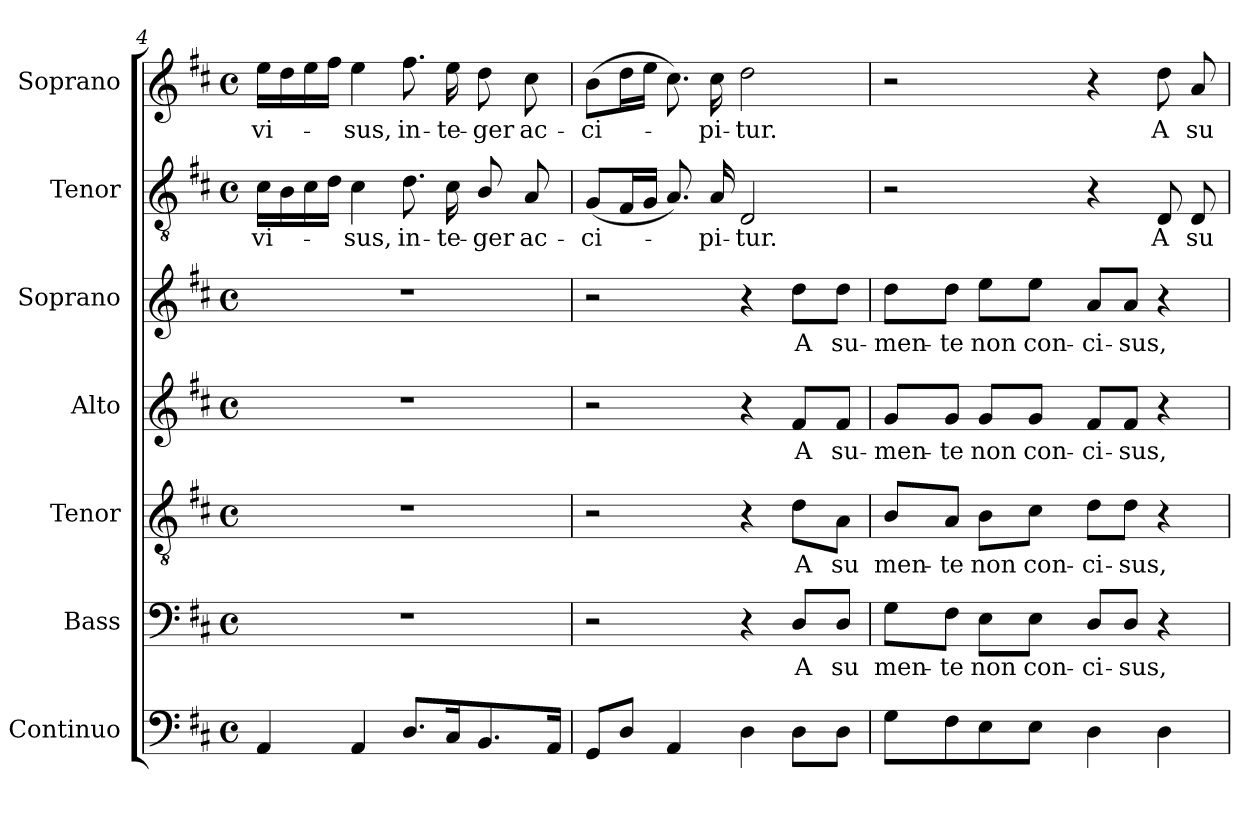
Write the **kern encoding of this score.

**kern	**kern	**text	**kern	**text	**kern	**text	**kern	**text	**kern	**text	**kern	**text
*part7	*part6	*part6	*part5	*part5	*part4	*part4	*part3	*part3	*part2	*part2	*part1	*part1
*staff7	*staff6	*staff6	*staff5	*staff5	*staff4	*staff4	*staff3	*staff3	*staff2	*staff2	*staff1	*staff1
*I"Continuo	*I"Bass	*	*I"Tenor	*	*I"Alto	*	*I"Soprano	*	*I"Tenor	*	*I"Soprano	*
*I'Cont.	*I'B.	*	*I'T.	*	*I'A.	*	*I'S.	*	*I'T.	*	*I'S.	*
*clefF4	*clefF4	*	*clefGv2	*	*clefG2	*	*clefG2	*	*clefGv2	*	*clefG2	*
*	*	*	*ITrd7c12	*	*	*	*	*	*ITrd7c12	*	*	*
*k[f#c#]	*k[f#c#]	*	*k[f#c#]	*	*k[f#c#]	*	*k[f#c#]	*	*k[f#c#]	*	*k[f#c#]	*
*D:	*D:	*	*D:	*	*D:	*	*D:	*	*D:	*	*D:	*
*M4/4	*M4/4	*	*M4/4	*	*M4/4	*	*M4/4	*	*M4/4	*	*M4/4	*
*met(c)	*met(c)	*	*met(c)	*	*met(c)	*	*met(c)	*	*met(c)	*	*met(c)	*
=4	=4	=4	=4	=4	=4	=4	=4	=4	=4	=4	=4	=4
!	!	!	!	!	!	!	!	!	!	!LO:LY:b:color=#000000	!	!
!	!	!	!	!	!	!	!	!	!	!	!	!LO:LY:b:color=#000000
4AAi/	1r	.	1r	.	1r	.	1r	.	16C#i\LL	-vi-	16eei\LL	-vi-
.	.	.	.	.	.	.	.	.	16BBi\	.	16ddi\	.
.	.	.	.	.	.	.	.	.	16C#i\	.	16eei\	.
.	.	.	.	.	.	.	.	.	16Di\JJ	.	16ff#i\JJ	.
!	!	!	!	!	!	!	!	!	!	!LO:LY:b:color=#000000	!	!
!	!	!	!	!	!	!	!	!	!	!	!	!LO:LY:b:color=#000000
4AAi/	.	.	.	.	.	.	.	.	4C#i\	-sus,	4eei\	-sus,
!	!	!	!	!	!	!	!	!	!	!LO:LY:b:color=#000000	!	!
!	!	!	!	!	!	!	!	!	!	!	!	!LO:LY:b:color=#000000
8.Di/L	.	.	.	.	.	.	.	.	8.Di\	in-	8.ff#i\	in-
!	!	!	!	!	!	!	!	!	!	!LO:LY:b:color=#000000	!	!
!	!	!	!	!	!	!	!	!	!	!	!	!LO:LY:b:color=#000000
16C#i/k	.	.	.	.	.	.	.	.	16C#i\	-te-	16eei\	-te-
!	!	!	!	!	!	!	!	!	!	!LO:LY:b:color=#000000	!	!
!	!	!	!	!	!	!	!	!	!	!	!	!LO:LY:b:color=#000000
8.BBi/	.	.	.	.	.	.	.	.	8BBi/	-ger	8ddi\	-ger
!	!	!	!	!	!	!	!	!	!	!LO:LY:b:color=#000000	!	!
!	!	!	!	!	!	!	!	!	!	!	!	!LO:LY:b:color=#000000
.	.	.	.	.	.	.	.	.	8AAi/	ac-	8cc#i\	ac-
16AAi/Jk	.	.	.	.	.	.	.	.	.	.	.	.
!!LO:LB:g=z
=5	=5	=5	=5	=5	=5	=5	=5	=5	=5	=5	=5	=5
!	!	!	!	!	!	!	!	!	!	!LO:LY:b:color=#000000	!	!
!	!	!	!	!	!	!	!	!	!	!	!	!LO:LY:b:color=#000000
8GGi/L	2r	.	2r	.	2r	.	2r	.	(8GGi/L	-ci-	(8bi\L	-ci-
8Di/J	.	.	.	.	.	.	.	.	16FF#i/L	.	16ddi\L	.
.	.	.	.	.	.	.	.	.	16GGi/JJ	.	16eei\JJ	.
4AAi/	.	.	.	.	.	.	.	.	8.AAi/)	.	8.cc#i\)	.
!	!	!	!	!	!	!	!	!	!	!LO:LY:b:color=#000000	!	!
!	!	!	!	!	!	!	!	!	!	!	!	!LO:LY:b:color=#000000
.	.	.	.	.	.	.	.	.	16AAi/	-pi-	16cc#i\	-pi-
!	!	!	!	!	!	!	!	!	!	!LO:LY:b:color=#000000	!	!
!	!	!	!	!	!	!	!	!	!	!	!	!LO:LY:b:color=#000000
4Di\	4r	.	4r	.	4r	.	4r	.	2DDi/	-tur.	2ddi\	-tur.
!	!	!LO:LY:b:color=#000000	!	!	!	!	!	!	!	!	!	!
!	!	!	!	!LO:LY:b:color=#000000	!	!	!	!	!	!	!	!
!	!	!	!	!	!	!LO:LY:b:color=#000000	!	!	!	!	!	!
!	!	!	!	!	!	!	!	!LO:LY:b:color=#000000	!	!	!	!
8Di\L	8Di/L	A	8Di\L	A	8f#i/L	A	8ddi\L	A	.	.	.	.
!	!	!LO:LY:b:color=#000000	!	!	!	!	!	!	!	!	!	!
!	!	!	!	!LO:LY:b:color=#000000	!	!	!	!	!	!	!	!
!	!	!	!	!	!	!LO:LY:b:color=#000000	!	!	!	!	!	!
!	!	!	!	!	!	!	!	!LO:LY:b:color=#000000	!	!	!	!
8Di\J	8Di/J	su	8AAi\J	su	8f#i/J	su-	8ddi\J	su-	.	.	.	.
=6	=6	=6	=6	=6	=6	=6	=6	=6	=6	=6	=6	=6
!	!	!LO:LY:b:color=#000000	!	!	!	!	!	!	!	!	!	!
!	!	!	!	!LO:LY:b:color=#000000	!	!	!	!	!	!	!	!
!	!	!	!	!	!	!LO:LY:b:color=#000000	!	!	!	!	!	!
!	!	!	!	!	!	!	!	!LO:LY:b:color=#000000	!	!	!	!
8Gi\L	8Gi\L	men-	8BBi/L	men-	8gi/L	-men-	8ddi\L	-men-	2r	.	2r	.
!	!	!LO:LY:b:color=#000000	!	!	!	!	!	!	!	!	!	!
!	!	!	!	!LO:LY:b:color=#000000	!	!	!	!	!	!	!	!
!	!	!	!	!	!	!LO:LY:b:color=#000000	!	!	!	!	!	!
!	!	!	!	!	!	!	!	!LO:LY:b:color=#000000	!	!	!	!
8F#i\	8F#i\J	-te	8AAi/J	-te	8gi/J	-te	8ddi\J	-te	.	.	.	.
!	!	!LO:LY:b:color=#000000	!	!	!	!	!	!	!	!	!	!
!	!	!	!	!LO:LY:b:color=#000000	!	!	!	!	!	!	!	!
!	!	!	!	!	!	!LO:LY:b:color=#000000	!	!	!	!	!	!
!	!	!	!	!	!	!	!	!LO:LY:b:color=#000000	!	!	!	!
8Ei\	8Ei\L	non	8BBi\L	non	8gi/L	non	8eei\L	non	.	.	.	.
!	!	!LO:LY:b:color=#000000	!	!	!	!	!	!	!	!	!	!
!	!	!	!	!LO:LY:b:color=#000000	!	!	!	!	!	!	!	!
!	!	!	!	!	!	!LO:LY:b:color=#000000	!	!	!	!	!	!
!	!	!	!	!	!	!	!	!LO:LY:b:color=#000000	!	!	!	!
8Ei\J	8Ei\J	con-	8C#i\J	con-	8gi/J	con-	8eei\J	con-	.	.	.	.
!	!	!LO:LY:b:color=#000000	!	!	!	!	!	!	!	!	!	!
!	!	!	!	!LO:LY:b:color=#000000	!	!	!	!	!	!	!	!
!	!	!	!	!	!	!LO:LY:b:color=#000000	!	!	!	!	!	!
!	!	!	!	!	!	!	!	!LO:LY:b:color=#000000	!	!	!	!
4Di\	8Di/L	-ci-	8Di\L	-ci-	8f#i/L	-ci-	8ai/L	-ci-	4r	.	4r	.
!	!	!LO:LY:b:color=#000000	!	!	!	!	!	!	!	!	!	!
!	!	!	!	!LO:LY:b:color=#000000	!	!	!	!	!	!	!	!
!	!	!	!	!	!	!LO:LY:b:color=#000000	!	!	!	!	!	!
!	!	!	!	!	!	!	!	!LO:LY:b:color=#000000	!	!	!	!
.	8Di/J	-sus,	8Di\J	-sus,	8f#i/J	-sus,	8ai/J	-sus,	.	.	.	.
!	!	!	!	!	!	!	!	!	!	!LO:LY:b:color=#000000	!	!
!	!	!	!	!	!	!	!	!	!	!	!	!LO:LY:b:color=#000000
4Di\	4r	.	4r	.	4r	.	4r	.	8DDi/	A	8ddi\	A
!	!	!	!	!	!	!	!	!	!	!LO:LY:b:color=#000000	!	!
!	!	!	!	!	!	!	!	!	!	!	!	!LO:LY:b:color=#000000
.	.	.	.	.	.	.	.	.	8DDi/	su-	8ai/	su-
=	=	=	=	=	=	=	=	=	=	=	=	=
*-	*-	*-	*-	*-	*-	*-	*-	*-	*-	*-	*-	*-
